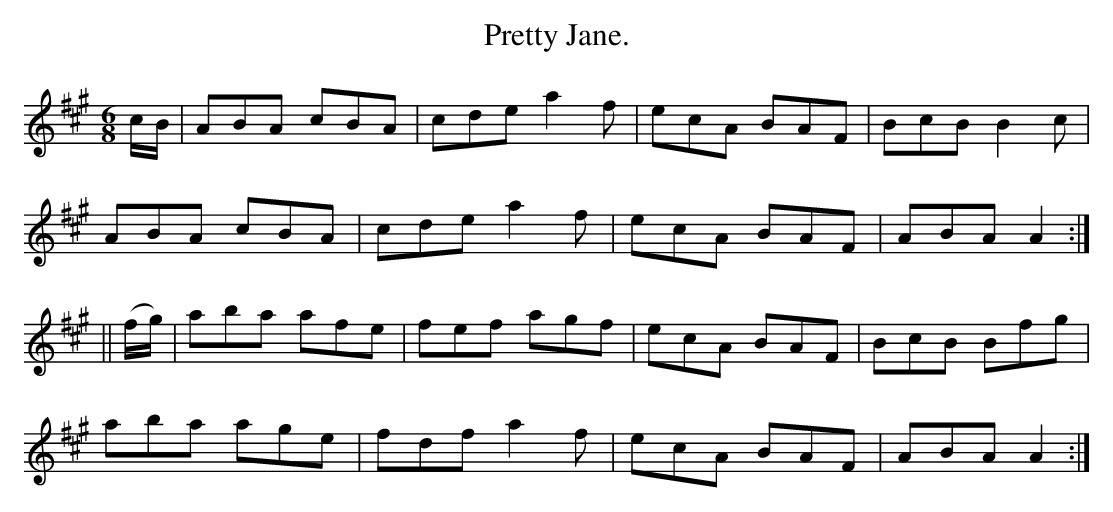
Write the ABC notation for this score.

X:1
T: Pretty Jane.
M: 6/8
K: A
c/B/|ABA cBA|cde a2 f|ecA BAF|BcB B2 c|
ABA cBA|cde a2 f|ecA BAF|ABA A2:|
||(f/g/)|aba afe|fef agf|ecA BAF|BcB Bfg|
aba age|fdf a2 f|ecA BAF|ABA A2:|
